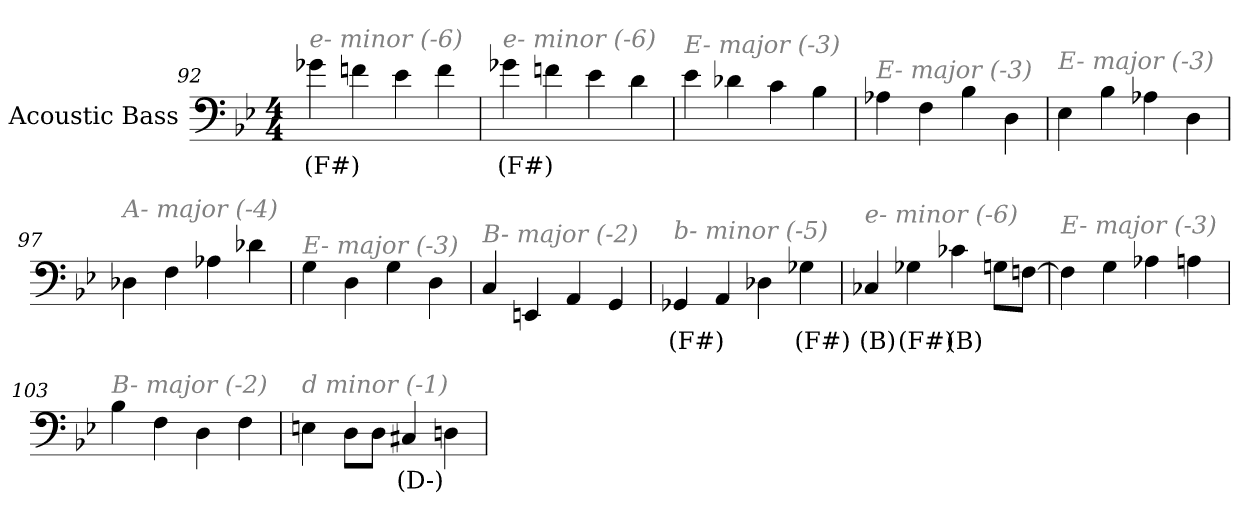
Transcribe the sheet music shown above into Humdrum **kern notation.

**kern	**text
*part1	*part1
*staff1	*staff1
*I"Acoustic Bass	*
*clefF4	*
*ITrd7c12	*
*k[b-e-]	*
*B-:	*
*M4/4	*
=92	=92
!LO:TX:i:color=#808080:t=e- minor (-6)	!
4G-Xi	(F#)
4Fn	.
4E-	.
4F	.
=93	=93
!LO:TX:i:color=#808080:t=e- minor (-6)	!
4G-Xi	(F#)
4Fn	.
4E-	.
4D	.
=94	=94
!LO:TX:i:color=#808080:t=E- major (-3)	!
4E-	.
4D-X	.
4C	.
4BB-	.
=95	=95
!LO:TX:i:color=#808080:t=E- major (-3)	!
4AA-X	.
4FF	.
4BB-	.
4DD	.
=96	=96
!LO:TX:i:color=#808080:t=E- major (-3)	!
4EE-	.
4BB-	.
4AA-X	.
4DD	.
=97	=97
!LO:TX:i:color=#808080:t=A- major (-4)	!
4DD-X	.
4FF	.
4AA-X	.
4D-X	.
=98	=98
!LO:TX:i:color=#808080:t=E- major (-3)	!
4GG	.
4DD	.
4GG	.
4DD	.
=99	=99
!LO:TX:i:color=#808080:t=B- major (-2)	!
4CC	.
4EEEn	.
4AAA	.
4GGG	.
=100	=100
!LO:TX:i:color=#808080:t=b- minor (-5)	!
4GGG-Xi	(F#)
4AAA	.
4DD-X	.
4GG-Xi	(F#)
=101	=101
!LO:TX:i:color=#808080:t=e- minor (-6)	!
4CC-Xi	(B)
4GG-Xi	(F#)
4C-Xi	(B)
8GGL	.
[8FFnJ	.
=102	=102
!LO:TX:i:color=#808080:t=E- major (-3)	!
4FF]	.
4GG	.
4AA-X	.
4AAn	.
=103	=103
!LO:TX:i:color=#808080:t=B- major (-2)	!
4BB-	.
4FF	.
4DD	.
4FF	.
=104	=104
!LO:TX:i:color=#808080:t=d minor (-1)	!
4EEn	.
8DDL	.
8DDJ	.
4CC#Xi	(D-)
4DDn	.
=	=
*-	*-
